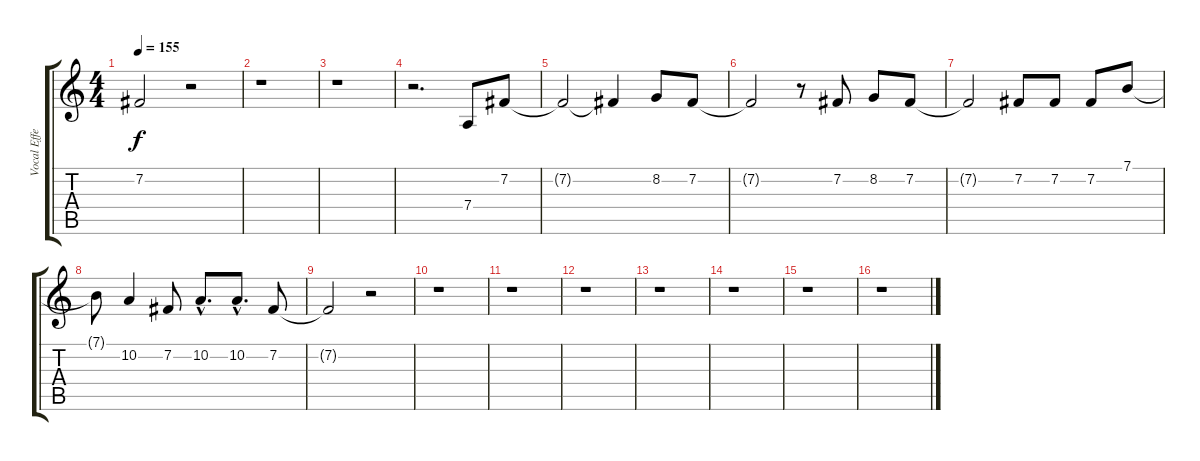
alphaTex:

\track ("Vocal Effect" "Vocal Effe") {instrument pad4choir}
\staff {score tabs}
\tuning (E4 B3 G3 D3 A2 E2) {hide}
\ts (4 4)
\tempo 155
\clef g2
\ks c
7.2{t}.2{dy f} r.2 |
r.1 |
r.1 |
r.2{d} 7.4.8 7.2.8 |
7.2{t}.2 7.2{t}.4 8.2.8 7.2.8 |
7.2{t}.2 r.8 7.2.8 8.2.8 7.2.8 |
7.2{t}.2 7.2.8 7.2.8 7.2.8 7.1.8 |
7.1{t}.8 10.2.4 7.2.8 10.2{hac}.8{d} 10.2{hac}.8{d} 7.2.8 |
7.2{t}.2 r.2 |
r.1 |
r.1 |
r.1 |
r.1 |
r.1 |
r.1 |
r.1
